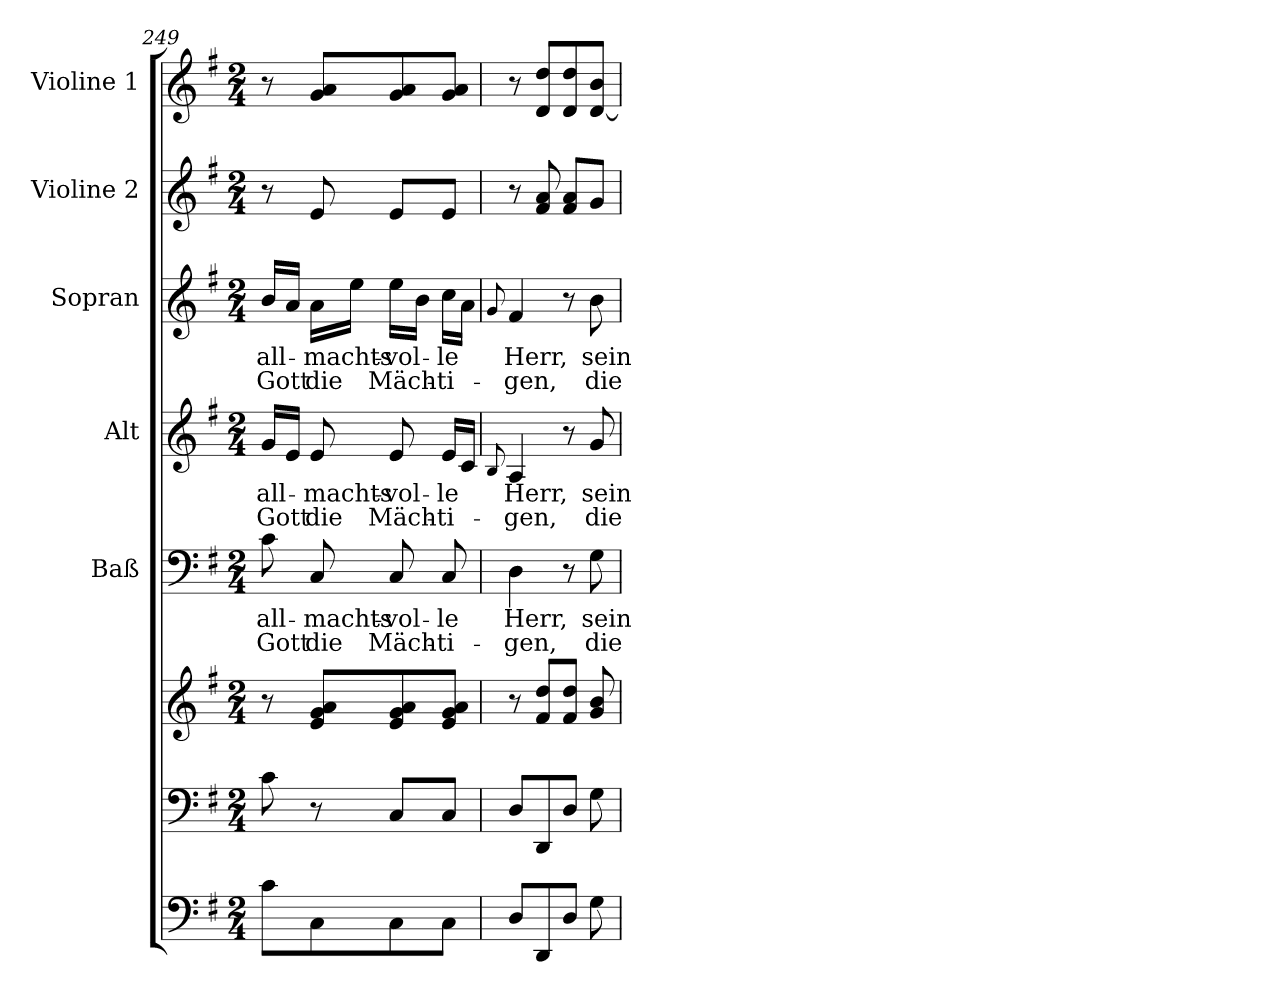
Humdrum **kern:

**kern	**kern	**kern	**kern	**text	**text	**kern	**text	**text	**kern	**text	**text	**kern	**kern
*part7	*part6	*part6	*part5	*part5	*part5	*part4	*part4	*part4	*part3	*part3	*part3	*part2	*part1
*staff8	*staff7	*staff6	*staff5	*staff5	*staff5	*staff4	*staff4	*staff4	*staff3	*staff3	*staff3	*staff2	*staff1
*	*	*	*I"Baß	*	*	*I"Alt	*	*	*I"Sopran	*	*	*I"Violine 2	*I"Violine 1
*	*	*	*	*	*	*	*	*	*	*	*	*I'Vln	*I'Vln
*clefF4	*clefF4	*clefG2	*clefF4	*	*	*clefG2	*	*	*clefG2	*	*	*clefG2	*clefG2
*ITrd7c12	*	*	*	*	*	*	*	*	*	*	*	*	*
*k[f#]	*k[f#]	*k[f#]	*k[f#]	*	*	*k[f#]	*	*	*k[f#]	*	*	*k[f#]	*k[f#]
*G:	*G:	*G:	*G:	*	*	*G:	*	*	*G:	*	*	*G:	*G:
*M2/4	*M2/4	*M2/4	*M2/4	*	*	*M2/4	*	*	*M2/4	*	*	*M2/4	*M2/4
=249	=249	=249	=249	=249	=249	=249	=249	=249	=249	=249	=249	=249	=249
!	!	!	!	!LO:LY:b	!LO:LY:b	!	!LO:LY:b	!LO:LY:b	!	!LO:LY:b	!LO:LY:b	!	!
8C\L	8c\	8r	8c\	all-	Gott	16g/LL	all-	Gott	16b/LL	all-	Gott	8r	8r
.	.	.	.	.	.	16e/JJ	.	.	16a/JJ	.	.	.	.
!	!	!	!	!LO:LY:b	!LO:LY:b	!	!LO:LY:b	!LO:LY:b	!	!LO:LY:b	!LO:LY:b	!	!
8CC\	8r	8e/ 8g/ 8a/L	8C/	-machts-	die	8e/	-machts-	die	16a\LL	-machts-	die	8e/	8g/ 8a/L
.	.	.	.	.	.	.	.	.	16ee\JJ	.	.	.	.
!	!	!	!	!LO:LY:b	!LO:LY:b	!	!LO:LY:b	!LO:LY:b	!	!LO:LY:b	!LO:LY:b	!	!
8CC\	8C/L	8e/ 8g/ 8a/	8C/	-vol-	Mäch-	8e/	-vol-	Mäch-	16ee\LL	-vol-	Mäch-	8e/L	8g/ 8a/
.	.	.	.	.	.	.	.	.	16b\JJ	.	.	.	.
!	!	!	!	!LO:LY:b	!LO:LY:b	!	!LO:LY:b	!LO:LY:b	!	!LO:LY:b	!LO:LY:b	!	!
8CC\J	8C/J	8e/ 8g/ 8a/J	8C/	-le	-ti-	16e/LL	-le	-ti-	16cc\LL	-le	-ti-	8e/J	8g/ 8a/J
.	.	.	.	.	.	16c/JJ	.	.	16a\JJ	.	.	.	.
=250	=250	=250	=250	=250	=250	=250	=250	=250	=250	=250	=250	=250	=250
.	.	.	.	.	.	8qqB/	.	.	8qqg/	.	.	.	.
!	!	!	!	!LO:LY:b	!LO:LY:b	!	!LO:LY:b	!LO:LY:b	!	!LO:LY:b	!LO:LY:b	!	!
8DD/L	8D/L	8r	4D\	Herr,	-gen,	4A/	Herr,	-gen,	4f#/	Herr,	-gen,	8r	8r
8DDD/	8DD/	8f#/ 8dd/L	.	.	.	.	.	.	.	.	.	8f#/ 8a/	8d/ 8dd/L
8DD/J	8D/J	8f#/ 8dd/J	8r	.	.	8r	.	.	8r	.	.	8f#/ 8a/L	8d/ 8dd/
!	!	!	!	!LO:LY:b	!LO:LY:b	!	!LO:LY:b	!LO:LY:b	!	!LO:LY:b	!LO:LY:b	!	!
8GG\	8G\	8g/ 8b/	8G\	sein	die	8g/	sein	die	8b\	sein	die	8g/J	[8d/ 8b/J
=	=	=	=	=	=	=	=	=	=	=	=	=	=
*-	*-	*-	*-	*-	*-	*-	*-	*-	*-	*-	*-	*-	*-
